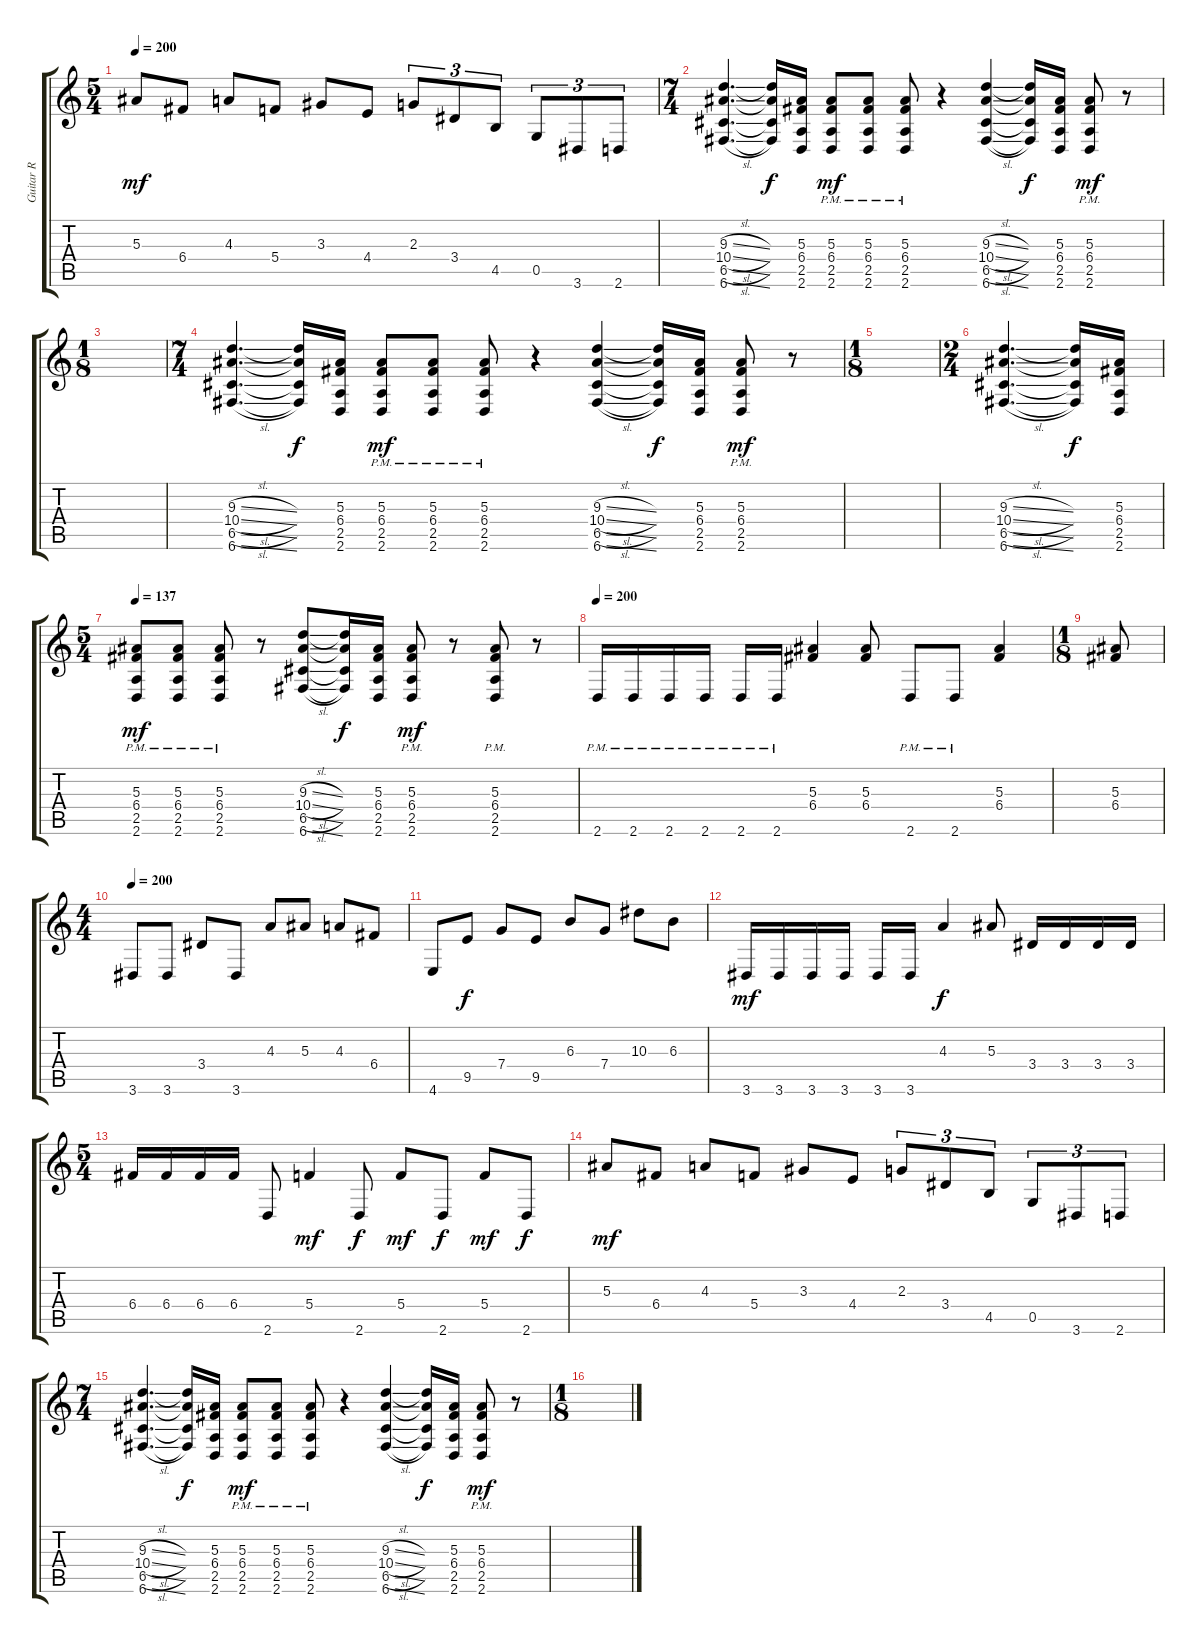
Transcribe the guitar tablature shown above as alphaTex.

\track ("Guitar R" "Guitar R") {instrument distortionguitar}
\staff {score tabs}
\tuning (D4 A3 F3 C3 G2 C2) {hide}
\ts (5 4)
\tempo 200
\clef g2
\ks c
5.3.8{dy mf} 6.4.8 4.3.8 5.4.8 3.3.8 4.4.8 2.3.8{tu (3 2)} 3.4.8{tu (3 2)} 4.5.8{tu (3 2)} 0.5.8{tu (3 2)} 3.6.8{tu (3 2)} 2.6.8{tu (3 2)} |
\ts (7 4)
(9.3{sl} 10.4{sl} 6.5{sl} 6.6{sl}).4{d} (9.3{t} 10.4{t} 6.5{t} 6.6{t}).16{dy f} (5.3 6.4 2.5 2.6).16 (5.3{pm} 6.4{pm} 2.5{pm} 2.6{pm}).8{dy mf} (5.3{pm} 6.4{pm} 2.5{pm} 2.6{pm}).8 (5.3{pm} 6.4{pm} 2.5{pm} 2.6{pm}).8 r.4 (9.3{sl} 10.4{sl} 6.5{sl} 6.6{sl}).4 (9.3{t} 10.4{t} 6.5{t} 6.6{t}).16{dy f} (5.3 6.4 2.5 2.6).16 (5.3{pm} 6.4{pm} 2.5{pm} 2.6{pm}).8{dy mf} r.8 |
\ts (1 8)
|
\ts (7 4)
(9.3{sl} 10.4{sl} 6.5{sl} 6.6{sl}).4{d} (9.3{t} 10.4{t} 6.5{t} 6.6{t}).16{dy f} (5.3 6.4 2.5 2.6).16 (5.3{pm} 6.4{pm} 2.5{pm} 2.6{pm}).8{dy mf} (5.3{pm} 6.4{pm} 2.5{pm} 2.6{pm}).8 (5.3{pm} 6.4{pm} 2.5{pm} 2.6{pm}).8 r.4 (9.3{sl} 10.4{sl} 6.5{sl} 6.6{sl}).4 (9.3{t} 10.4{t} 6.5{t} 6.6{t}).16{dy f} (5.3 6.4 2.5 2.6).16 (5.3{pm} 6.4{pm} 2.5{pm} 2.6{pm}).8{dy mf} r.8 |
\ts (1 8)
|
\ts (2 4)
(9.3{sl} 10.4{sl} 6.5{sl} 6.6{sl}).4{d} (9.3{t} 10.4{t} 6.5{t} 6.6{t}).16{dy f} (5.3 6.4 2.5 2.6).16 |
\ts (5 4)
\tempo 137
(5.3{pm} 6.4{pm} 2.5{pm} 2.6{pm}).8{dy mf} (5.3{pm} 6.4{pm} 2.5{pm} 2.6{pm}).8 (5.3{pm} 6.4{pm} 2.5{pm} 2.6{pm}).8 r.8 (9.3{sl} 10.4{sl} 6.5{sl} 6.6{sl}).8 (9.3{t} 10.4{t} 6.5{t} 6.6{t}).16{dy f} (5.3 6.4 2.5 2.6).16 (5.3{pm} 6.4{pm} 2.5{pm} 2.6{pm}).8{dy mf} r.8 (5.3{pm} 6.4{pm} 2.5{pm} 2.6{pm}).8 r.8 |
\tempo 200
2.6{pm}.16 2.6{pm}.16 2.6{pm}.16 2.6{pm}.16 2.6{pm}.16 2.6{pm}.16 (5.3 6.4).4 (5.3 6.4).8 2.6{pm}.8 2.6{pm}.8 (5.3 6.4).4 |
\ts (1 8)
(5.3 6.4).8 |
\ts (4 4)
\tempo 200
3.6.8 3.6.8 3.4.8 3.6.8 4.3.8 5.3.8 4.3.8 6.4.8 |
4.6.8 9.5.8{dy f} 7.4.8 9.5.8 6.3.8 7.4.8 10.3.8 6.3.8 |
3.6.16{dy mf} 3.6.16 3.6.16 3.6.16 3.6.16 3.6.16 4.3.4{dy f} 5.3.8 3.4.16 3.4.16 3.4.16 3.4.16 |
\ts (5 4)
6.4.16 6.4.16 6.4.16 6.4.16 2.6.8 5.4.4{dy mf} 2.6.8{dy f} 5.4.8{dy mf} 2.6.8{dy f} 5.4.8{dy mf} 2.6.8{dy f} |
5.3.8{dy mf} 6.4.8 4.3.8 5.4.8 3.3.8 4.4.8 2.3.8{tu (3 2)} 3.4.8{tu (3 2)} 4.5.8{tu (3 2)} 0.5.8{tu (3 2)} 3.6.8{tu (3 2)} 2.6.8{tu (3 2)} |
\ts (7 4)
(9.3{sl} 10.4{sl} 6.5{sl} 6.6{sl}).4{d} (9.3{t} 10.4{t} 6.5{t} 6.6{t}).16{dy f} (5.3 6.4 2.5 2.6).16 (5.3{pm} 6.4{pm} 2.5{pm} 2.6{pm}).8{dy mf} (5.3{pm} 6.4{pm} 2.5{pm} 2.6{pm}).8 (5.3{pm} 6.4{pm} 2.5{pm} 2.6{pm}).8 r.4 (9.3{sl} 10.4{sl} 6.5{sl} 6.6{sl}).4 (9.3{t} 10.4{t} 6.5{t} 6.6{t}).16{dy f} (5.3 6.4 2.5 2.6).16 (5.3{pm} 6.4{pm} 2.5{pm} 2.6{pm}).8{dy mf} r.8 |
\ts (1 8)
